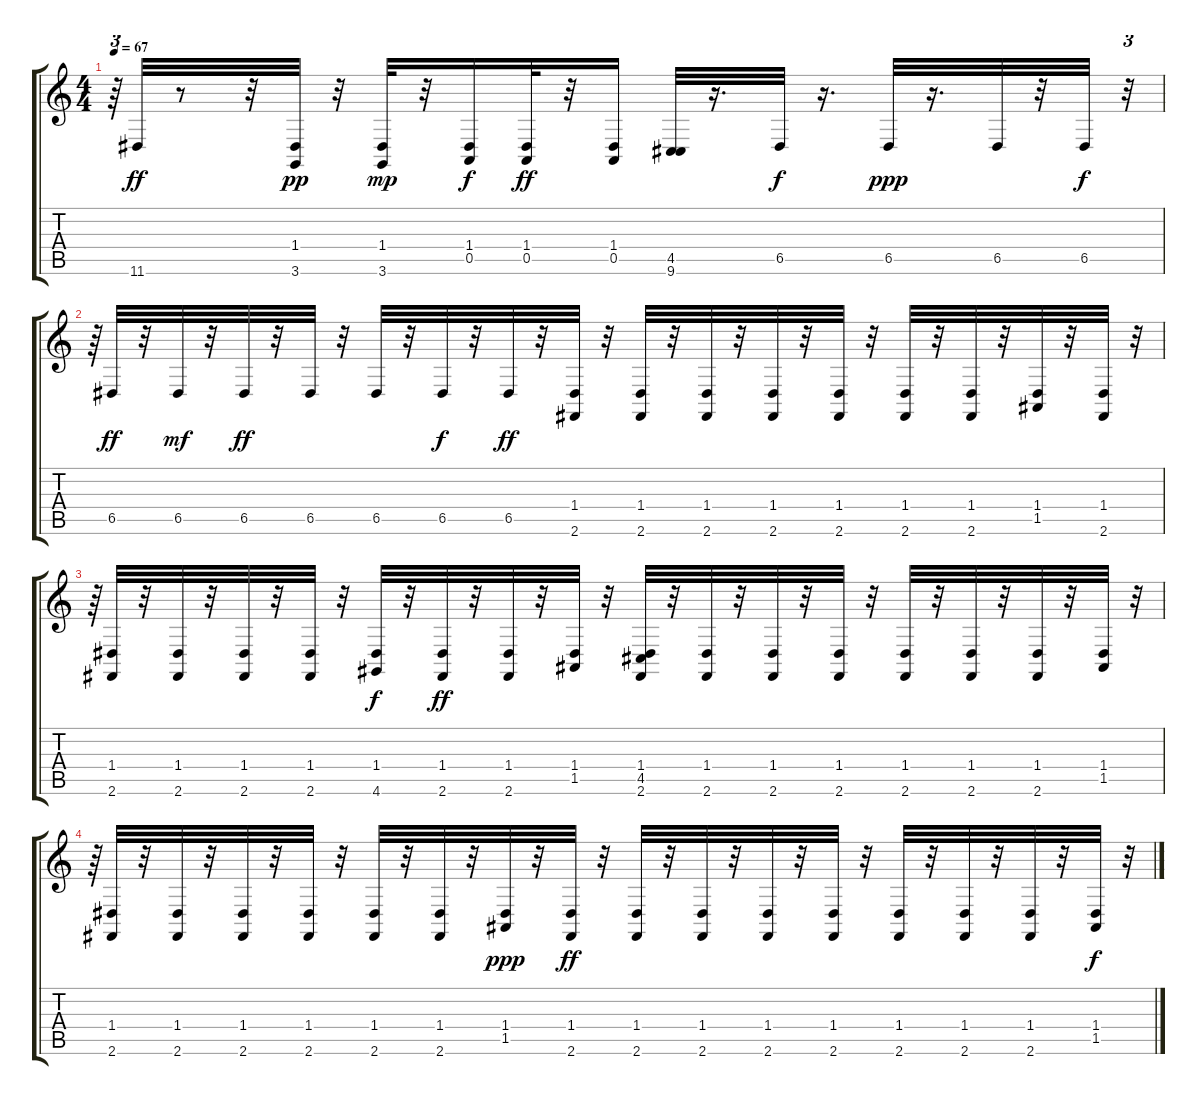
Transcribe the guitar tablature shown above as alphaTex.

\track "" {instrument drawbarorgan}
\staff {score tabs}
\tuning (E4 B3 G3 D3 A2 E2) {hide}
\ts (4 4)
\tempo 67
\clef g2
\ks c
r.64{tu (3 2) dy ppp} 11.6.32{dy ff} r.8 r.32 (1.4 3.6).32{dy pp} r.32 (1.4 3.6).32{dy mp} r.32 (1.4 0.5).16{dy f} (1.4 0.5).32{dy ff} r.32 (1.4 0.5).16 (4.5 9.6).32 r.16{d} 6.5.32{dy f} r.16{d} 6.5.32{dy ppp} r.16{d} 6.5.32 r.32 6.5.32{dy f} r.32{tu (3 2)} |
r.64{tu (3 2)} 6.5.32{dy ff} r.32 6.5.32{dy mf} r.32 6.5.32{dy ff} r.32 6.5.32 r.32 6.5.32 r.32 6.5.32{dy f} r.32 6.5.32{dy ff} r.32 (1.4 2.6).32 r.32 (1.4 2.6).32 r.32 (1.4 2.6).32 r.32 (1.4 2.6).32 r.32 (1.4 2.6).32 r.32 (1.4 2.6).32 r.32 (1.4 2.6).32 r.32 (1.4 1.5).32 r.32 (1.4 2.6).32 r.32{tu (3 2)} |
r.64{tu (3 2)} (1.4 2.6).32 r.32 (1.4 2.6).32 r.32 (1.4 2.6).32 r.32 (1.4 2.6).32 r.32 (1.4 4.6).32{dy f} r.32 (1.4 2.6).32{dy ff} r.32 (1.4 2.6).32 r.32 (1.4 1.5).32 r.32 (1.4 4.5 2.6).32 r.32 (1.4 2.6).32 r.32 (1.4 2.6).32 r.32 (1.4 2.6).32 r.32 (1.4 2.6).32 r.32 (1.4 2.6).32 r.32 (1.4 2.6).32 r.32 (1.4 1.5).32 r.32{tu (3 2)} |
r.64{tu (3 2)} (1.4 2.6).32 r.32 (1.4 2.6).32 r.32 (1.4 2.6).32 r.32 (1.4 2.6).32 r.32 (1.4 2.6).32 r.32 (1.4 2.6).32 r.32 (1.4 1.5).32{dy ppp} r.32 (1.4 2.6).32{dy ff} r.32 (1.4 2.6).32 r.32 (1.4 2.6).32 r.32 (1.4 2.6).32 r.32 (1.4 2.6).32 r.32 (1.4 2.6).32 r.32 (1.4 2.6).32 r.32 (1.4 2.6).32 r.32 (1.4 1.5).32{dy f} r.32{tu (3 2)}
